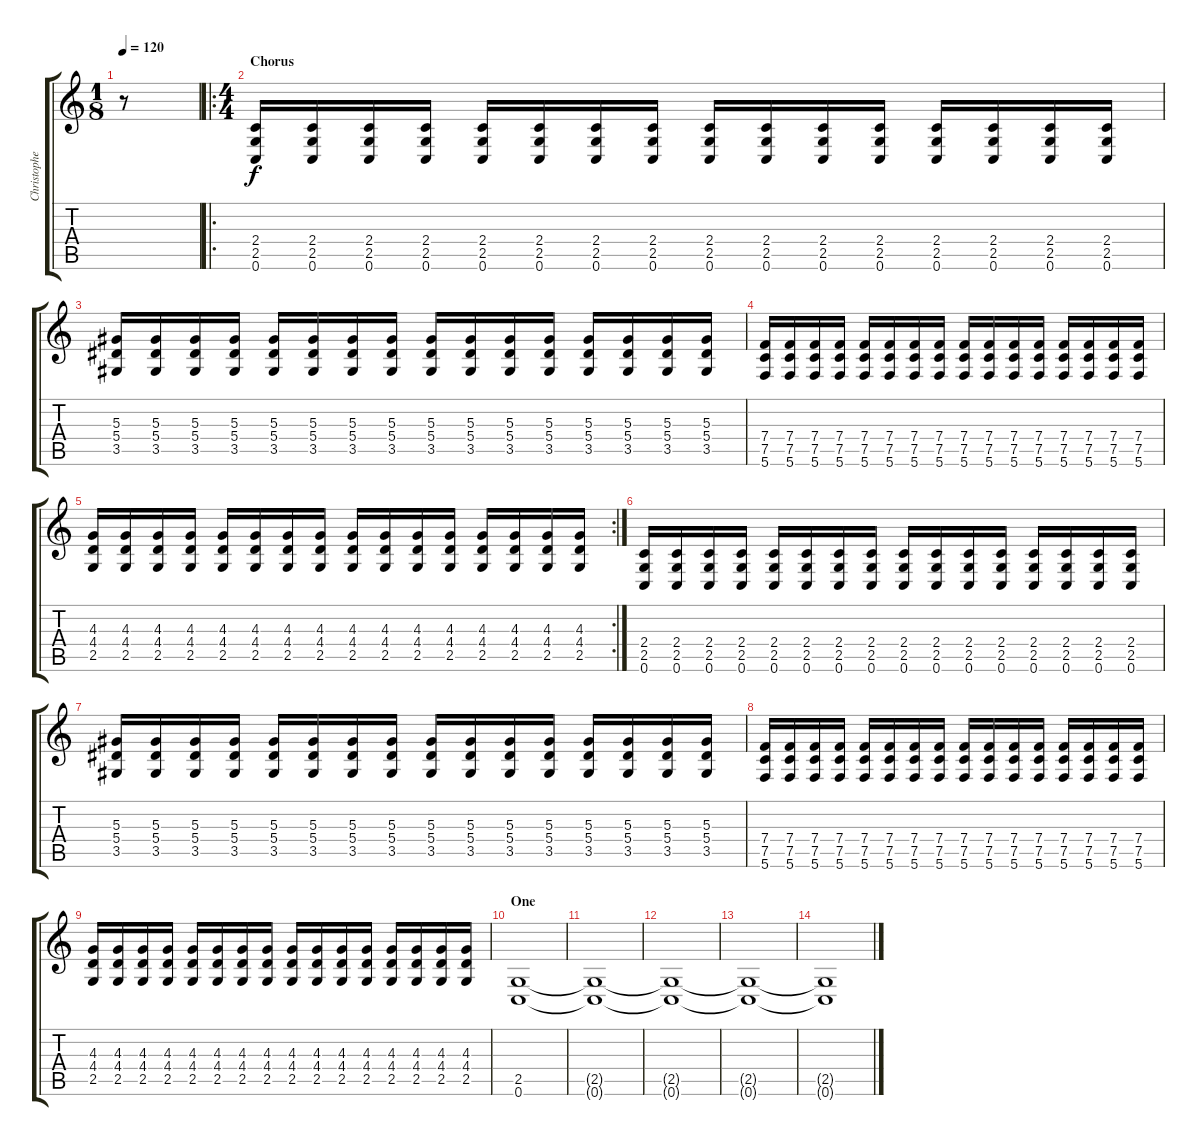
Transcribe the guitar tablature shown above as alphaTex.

\track ("Christopher - Guitar" "Christophe") {instrument distortionguitar}
\staff {score tabs}
\tuning (C4 G3 Eb3 Bb2 F2 C2) {hide}
\ts (1 8)
\tempo 120
\clef g2
\ks c
r.8{dy f instrument distortionguitar} |
\ro
\ts (4 4)
\section ("" "Chorus")
(2.4 2.5 0.6).16 (2.4 2.5 0.6).16 (2.4 2.5 0.6).16 (2.4 2.5 0.6).16 (2.4 2.5 0.6).16 (2.4 2.5 0.6).16 (2.4 2.5 0.6).16 (2.4 2.5 0.6).16 (2.4 2.5 0.6).16 (2.4 2.5 0.6).16 (2.4 2.5 0.6).16 (2.4 2.5 0.6).16 (2.4 2.5 0.6).16 (2.4 2.5 0.6).16 (2.4 2.5 0.6).16 (2.4 2.5 0.6).16 |
(5.3 5.4 3.5).16 (5.3 5.4 3.5).16 (5.3 5.4 3.5).16 (5.3 5.4 3.5).16 (5.3 5.4 3.5).16 (5.3 5.4 3.5).16 (5.3 5.4 3.5).16 (5.3 5.4 3.5).16 (5.3 5.4 3.5).16 (5.3 5.4 3.5).16 (5.3 5.4 3.5).16 (5.3 5.4 3.5).16 (5.3 5.4 3.5).16 (5.3 5.4 3.5).16 (5.3 5.4 3.5).16 (5.3 5.4 3.5).16 |
(7.4 7.5 5.6).16 (7.4 7.5 5.6).16 (7.4 7.5 5.6).16 (7.4 7.5 5.6).16 (7.4 7.5 5.6).16 (7.4 7.5 5.6).16 (7.4 7.5 5.6).16 (7.4 7.5 5.6).16 (7.4 7.5 5.6).16 (7.4 7.5 5.6).16 (7.4 7.5 5.6).16 (7.4 7.5 5.6).16 (7.4 7.5 5.6).16 (7.4 7.5 5.6).16 (7.4 7.5 5.6).16 (7.4 7.5 5.6).16 |
\rc 2
(4.3 4.4 2.5).16 (4.3 4.4 2.5).16 (4.3 4.4 2.5).16 (4.3 4.4 2.5).16 (4.3 4.4 2.5).16 (4.3 4.4 2.5).16 (4.3 4.4 2.5).16 (4.3 4.4 2.5).16 (4.3 4.4 2.5).16 (4.3 4.4 2.5).16 (4.3 4.4 2.5).16 (4.3 4.4 2.5).16 (4.3 4.4 2.5).16 (4.3 4.4 2.5).16 (4.3 4.4 2.5).16 (4.3 4.4 2.5).16 |
(2.4 2.5 0.6).16 (2.4 2.5 0.6).16 (2.4 2.5 0.6).16 (2.4 2.5 0.6).16 (2.4 2.5 0.6).16 (2.4 2.5 0.6).16 (2.4 2.5 0.6).16 (2.4 2.5 0.6).16 (2.4 2.5 0.6).16 (2.4 2.5 0.6).16 (2.4 2.5 0.6).16 (2.4 2.5 0.6).16 (2.4 2.5 0.6).16 (2.4 2.5 0.6).16 (2.4 2.5 0.6).16 (2.4 2.5 0.6).16 |
(5.3 5.4 3.5).16 (5.3 5.4 3.5).16 (5.3 5.4 3.5).16 (5.3 5.4 3.5).16 (5.3 5.4 3.5).16 (5.3 5.4 3.5).16 (5.3 5.4 3.5).16 (5.3 5.4 3.5).16 (5.3 5.4 3.5).16 (5.3 5.4 3.5).16 (5.3 5.4 3.5).16 (5.3 5.4 3.5).16 (5.3 5.4 3.5).16 (5.3 5.4 3.5).16 (5.3 5.4 3.5).16 (5.3 5.4 3.5).16 |
(7.4 7.5 5.6).16 (7.4 7.5 5.6).16 (7.4 7.5 5.6).16 (7.4 7.5 5.6).16 (7.4 7.5 5.6).16 (7.4 7.5 5.6).16 (7.4 7.5 5.6).16 (7.4 7.5 5.6).16 (7.4 7.5 5.6).16 (7.4 7.5 5.6).16 (7.4 7.5 5.6).16 (7.4 7.5 5.6).16 (7.4 7.5 5.6).16 (7.4 7.5 5.6).16 (7.4 7.5 5.6).16 (7.4 7.5 5.6).16 |
(4.3 4.4 2.5).16 (4.3 4.4 2.5).16 (4.3 4.4 2.5).16 (4.3 4.4 2.5).16 (4.3 4.4 2.5).16 (4.3 4.4 2.5).16 (4.3 4.4 2.5).16 (4.3 4.4 2.5).16 (4.3 4.4 2.5).16 (4.3 4.4 2.5).16 (4.3 4.4 2.5).16 (4.3 4.4 2.5).16 (4.3 4.4 2.5).16 (4.3 4.4 2.5).16 (4.3 4.4 2.5).16 (4.3 4.4 2.5).16 |
\section ("" "One")
(2.5 0.6).1 |
(2.5{t} 0.6{t}).1{volume 10} |
(2.5{t} 0.6{t}).1{volume 8} |
(2.5{t} 0.6{t}).1{volume 4} |
(2.5{t} 0.6{t}).1{volume 0}
